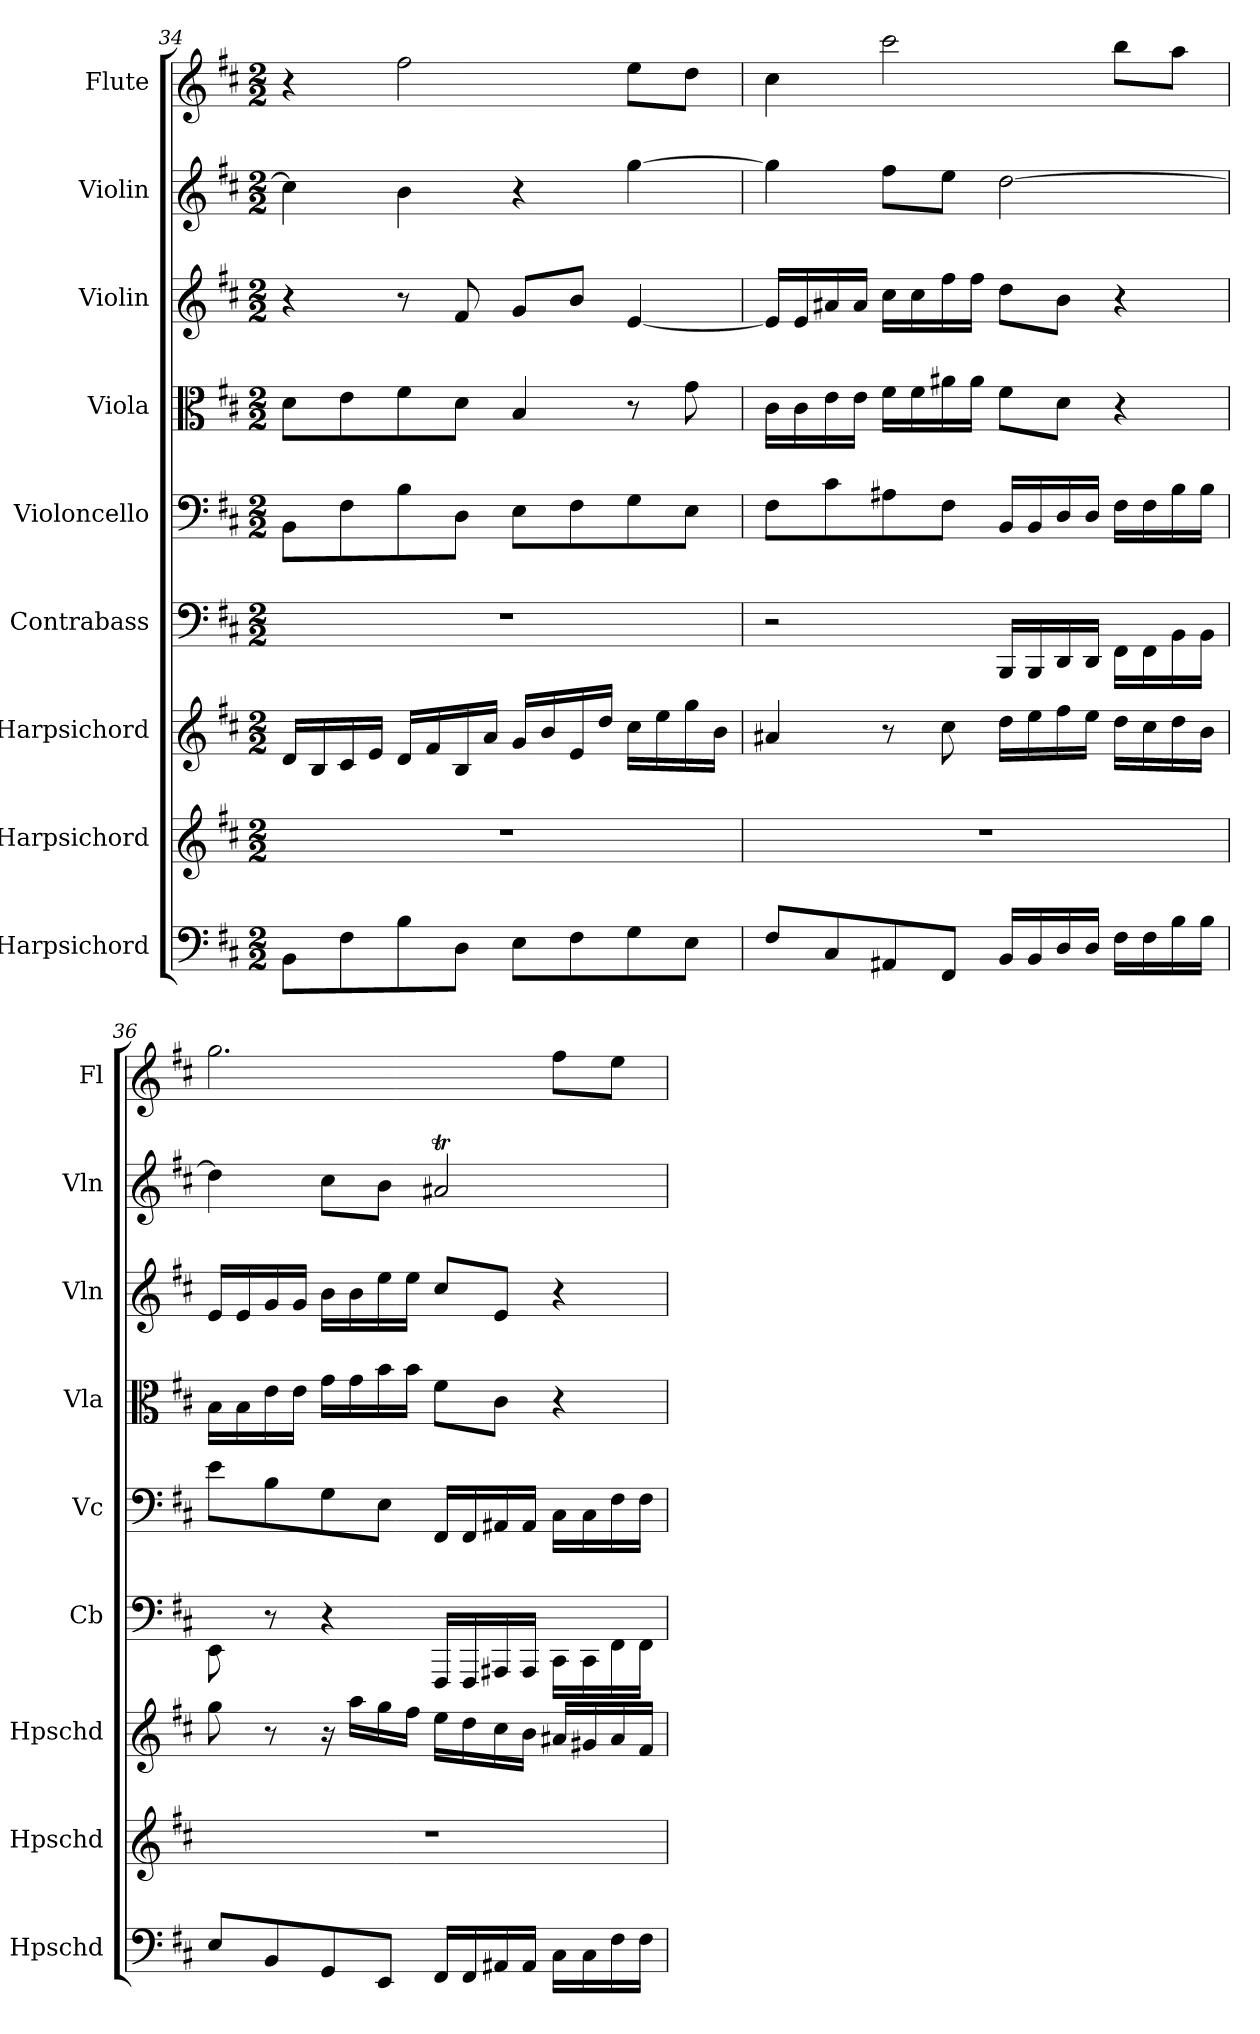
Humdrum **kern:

**kern	**kern	**kern	**kern	**kern	**kern	**kern	**kern	**kern
*part9	*part8	*part7	*part6	*part5	*part4	*part3	*part2	*part1
*staff9	*staff8	*staff7	*staff6	*staff5	*staff4	*staff3	*staff2	*staff1
*I"Harpsichord	*I"Harpsichord	*I"Harpsichord	*I"Contrabass	*I"Violoncello	*I"Viola	*I"Violin	*I"Violin	*I"Flute
*I'Hpschd	*I'Hpschd	*I'Hpschd	*I'Cb	*I'Vc	*I'Vla	*I'Vln	*I'Vln	*I'Fl
*clefF4	*clefG2	*clefG2	*clefF4	*clefF4	*clefC3	*clefG2	*clefG2	*clefG2
*k[f#c#]	*k[f#c#]	*k[f#c#]	*k[f#c#]	*k[f#c#]	*k[f#c#]	*k[f#c#]	*k[f#c#]	*k[f#c#]
*D:	*D:	*D:	*D:	*D:	*D:	*D:	*D:	*D:
*M2/2	*M2/2	*M2/2	*M2/2	*M2/2	*M2/2	*M2/2	*M2/2	*M2/2
=34	=34	=34	=34	=34	=34	=34	=34	=34
8BB\L	1r	16d/LL	1r	8BB\L	8d\L	4r	4cc#\]	4r
.	.	16B/	.	.	.	.	.	.
8F#\	.	16c#/	.	8F#\	8e\	.	.	.
.	.	16e/JJ	.	.	.	.	.	.
8B\	.	16d/LL	.	8B\	8f#\	8r	4b\	2ff#\
.	.	16f#/	.	.	.	.	.	.
8D\J	.	16B/	.	8D\J	8d\J	8f#/	.	.
.	.	16a/JJ	.	.	.	.	.	.
8E\L	.	16g/LL	.	8E\L	4B/	8g/L	4r	.
.	.	16b/	.	.	.	.	.	.
8F#\	.	16e/	.	8F#\	.	8b/J	.	.
.	.	16dd/JJ	.	.	.	.	.	.
8G\	.	16cc#\LL	.	8G\	8r	[4e/	[4gg\	8ee\L
.	.	16ee\	.	.	.	.	.	.
8E\J	.	16gg\	.	8E\J	8g\	.	.	8dd\J
.	.	16b\JJ	.	.	.	.	.	.
=35	=35	=35	=35	=35	=35	=35	=35	=35
8F#/L	1r	4a#X/	2r	8F#\L	16c#\LL	16e/LL]	4gg\]	4cc#\
.	.	.	.	.	16c#\	16e/	.	.
8C#/	.	.	.	8c#\	16e\	16a#X/	.	.
.	.	.	.	.	16e\JJ	16a#/JJ	.	.
8AA#X/	.	8r	.	8A#X\	16f#\LL	16cc#\LL	8ff#\L	2ccc#\
.	.	.	.	.	16f#\	16cc#\	.	.
8FF#/J	.	8cc#\	.	8F#\J	16a#X\	16ff#\	8ee\J	.
.	.	.	.	.	16a#\JJ	16ff#\JJ	.	.
16BB/LL	.	16dd\LL	16BBB/LL	16BB/LL	8f#\L	8dd\L	[2dd\	.
16BB/	.	16ee\	16BBB/	16BB/	.	.	.	.
16D/	.	16ff#\	16DD/	16D/	8d\J	8b\J	.	.
16D/JJ	.	16ee\JJ	16DD/JJ	16D/JJ	.	.	.	.
16F#\LL	.	16dd\LL	16FF#\LL	16F#\LL	4r	4r	.	8bb\L
16F#\	.	16cc#\	16FF#\	16F#\	.	.	.	.
16B\	.	16dd\	16BB\	16B\	.	.	.	8aa\J
16B\JJ	.	16b\JJ	16BB\JJ	16B\JJ	.	.	.	.
=36	=36	=36	=36	=36	=36	=36	=36	=36
8E/L	1r	8gg\	8EE\	8e\L	16B\LL	16e/LL	4dd\]	2.gg\
.	.	.	.	.	16B\	16e/	.	.
8BB/	.	8r	8r	8B\	16e\	16g/	.	.
.	.	.	.	.	16e\JJ	16g/JJ	.	.
8GG/	.	16r	4r	8G\	16g\LL	16b\LL	8cc#\L	.
.	.	16aa\LL	.	.	16g\	16b\	.	.
8EE/J	.	16gg\	.	8E\J	16b\	16ee\	8b\J	.
.	.	16ff#\JJ	.	.	16b\JJ	16ee\JJ	.	.
16FF#/LL	.	16ee\LL	16FFF#/LL	16FF#/LL	8f#\L	8cc#/L	2a#Xt/	.
16FF#/	.	16dd\	16FFF#/	16FF#/	.	.	.	.
16AA#X/	.	16cc#\	16AAA#X/	16AA#X/	8c#\J	8e/J	.	.
16AA#/JJ	.	16b\JJ	16AAA#/JJ	16AA#/JJ	.	.	.	.
16C#\LL	.	16a#X/LL	16CC#\LL	16C#\LL	4r	4r	.	8ff#\L
16C#\	.	16g#X/	16CC#\	16C#\	.	.	.	.
16F#\	.	16a#/	16FF#\	16F#\	.	.	.	8ee\J
16F#\JJ	.	16f#/JJ	16FF#\JJ	16F#\JJ	.	.	.	.
=	=	=	=	=	=	=	=	=
*-	*-	*-	*-	*-	*-	*-	*-	*-
